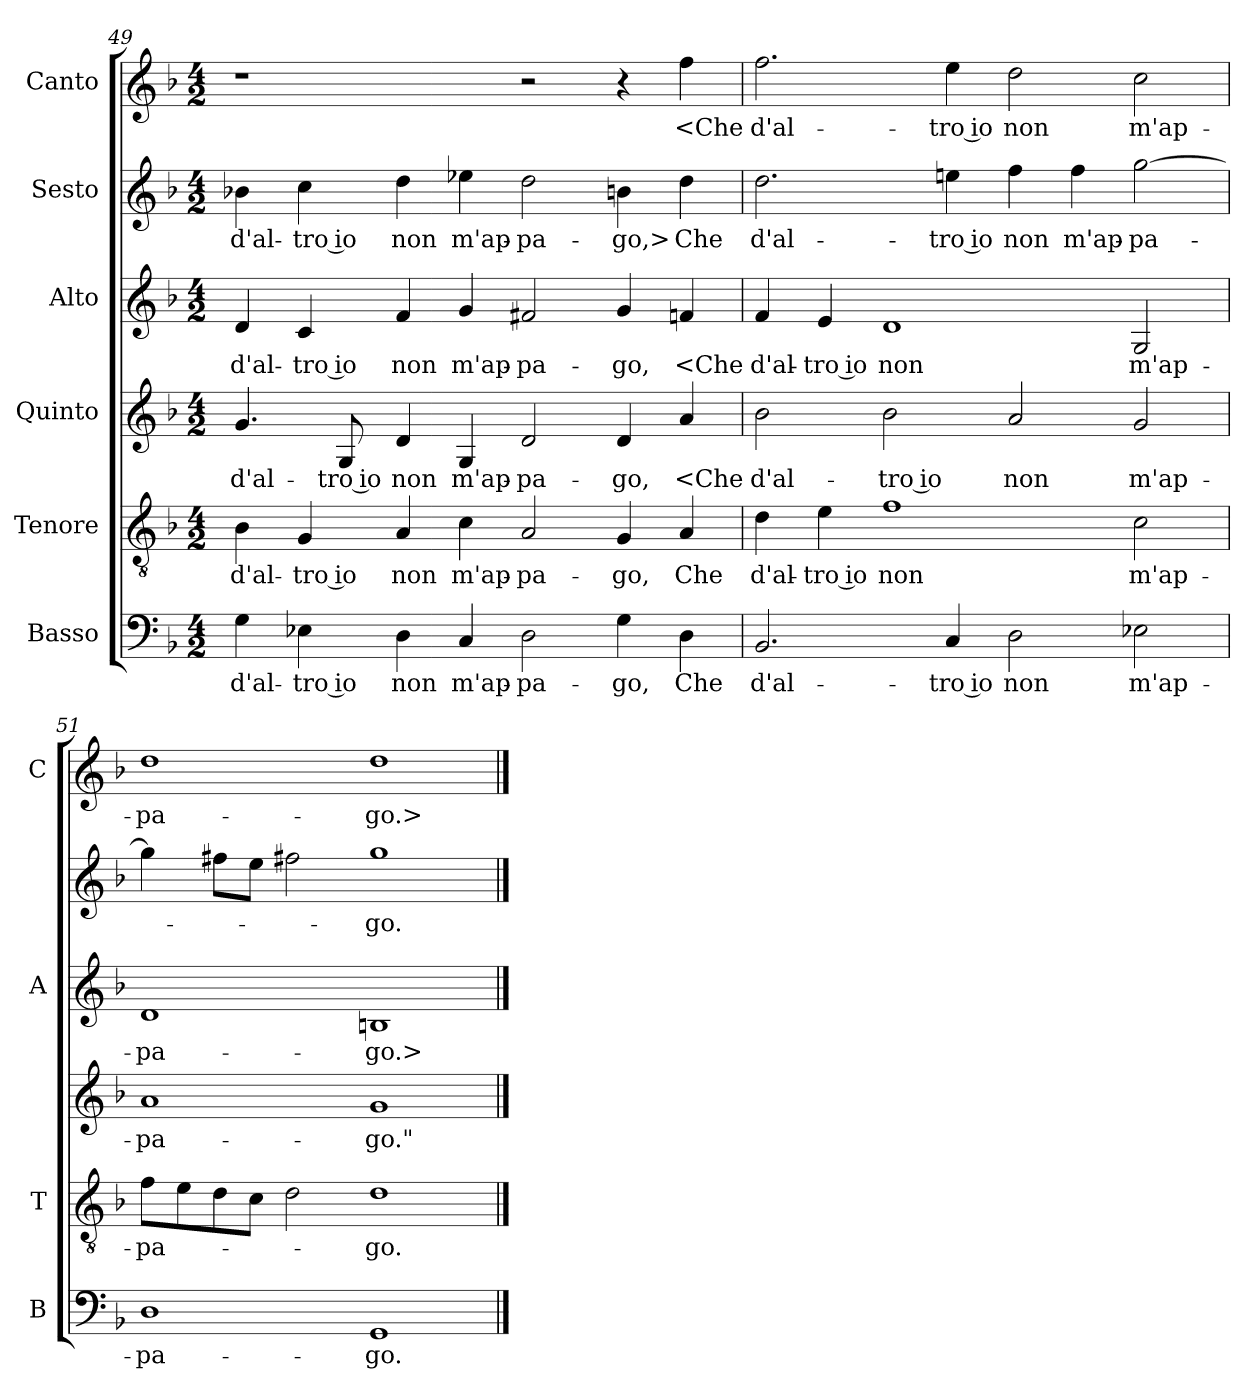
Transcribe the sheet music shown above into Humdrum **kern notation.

**kern	**text	**kern	**text	**kern	**text	**kern	**text	**kern	**text	**kern	**text
*part6	*part6	*part5	*part5	*part4	*part4	*part3	*part3	*part2	*part2	*part1	*part1
*staff6	*staff6	*staff5	*staff5	*staff4	*staff4	*staff3	*staff3	*staff2	*staff2	*staff1	*staff1
*I"Basso	*	*I"Tenore	*	*I"Quinto	*	*I"Alto	*	*I"Sesto	*	*I"Canto	*
*I'B	*	*I'T	*	*	*	*I'A	*	*	*	*I'C	*
*clefF4	*	*clefGv2	*	*clefG2	*	*clefG2	*	*clefG2	*	*clefG2	*
*k[b-]	*	*k[b-]	*	*k[b-]	*	*k[b-]	*	*k[b-]	*	*k[b-]	*
*F:	*	*F:	*	*F:	*	*F:	*	*F:	*	*F:	*
*M4/2	*	*M4/2	*	*M4/2	*	*M4/2	*	*M4/2	*	*M4/2	*
=49	=49	=49	=49	=49	=49	=49	=49	=49	=49	=49	=49
4G	d'al-	4B-	d'al-	4.g	d'al-	4d	d'al-	4b-X	d'al-	1r	.
4E-X	-tro io	4G	-tro io	.	.	4c	-tro io	4cc	-tro io	.	.
.	.	.	.	8G	-tro io	.	.	.	.	.	.
4D	non	4A	non	4d	non	4f	non	4dd	non	.	.
4C	m'ap-	4c	m'ap-	4G	m'ap-	4g	m'ap-	4ee-X	m'ap-	.	.
2D	-pa-	2A	-pa-	2d	-pa-	2f#X	-pa-	2dd	-pa-	2r	.
4G	-go,	4G	-go,	4d	-go,	4g	-go,	4bn	-go,>	4r	.
4D	Che	4A	Che	4a	<Che	4fn	<Che	4dd	Che	4ff	<Che
=50	=50	=50	=50	=50	=50	=50	=50	=50	=50	=50	=50
2.BB-	d'al-	4d	d'al-	2b-	d'al-	4f	d'al-	2.dd	d'al-	2.ff	d'al-
.	.	4e	-tro io	.	.	4e	-tro io	.	.	.	.
.	.	1f	non	2b-	-tro io	1d	non	.	.	.	.
4C	-tro io	.	.	.	.	.	.	4een	-tro io	4ee	-tro io
2D	non	.	.	2a	non	.	.	4ff	non	2dd	non
.	.	.	.	.	.	.	.	4ff	m'ap-	.	.
2E-X	m'ap-	2c	m'ap-	2g	m'ap-	2G	m'ap-	[2gg	-pa-	2cc	m'ap-
=51	=51	=51	=51	=51	=51	=51	=51	=51	=51	=51	=51
1D	-pa-	8fL	-pa-	1a	-pa-	1d	-pa-	4gg]	.	1dd	-pa-
.	.	8e	.	.	.	.	.	.	.	.	.
.	.	8d	.	.	.	.	.	8ff#XL	.	.	.
.	.	8cJ	.	.	.	.	.	8eeJ	.	.	.
.	.	2d	.	.	.	.	.	2ff#X	.	.	.
1GG	-go.	1d	-go.	1g	-go."	1Bn	-go.>	1gg	-go.	1dd	-go.>
==	==	==	==	==	==	==	==	==	==	==	==
*-	*-	*-	*-	*-	*-	*-	*-	*-	*-	*-	*-
